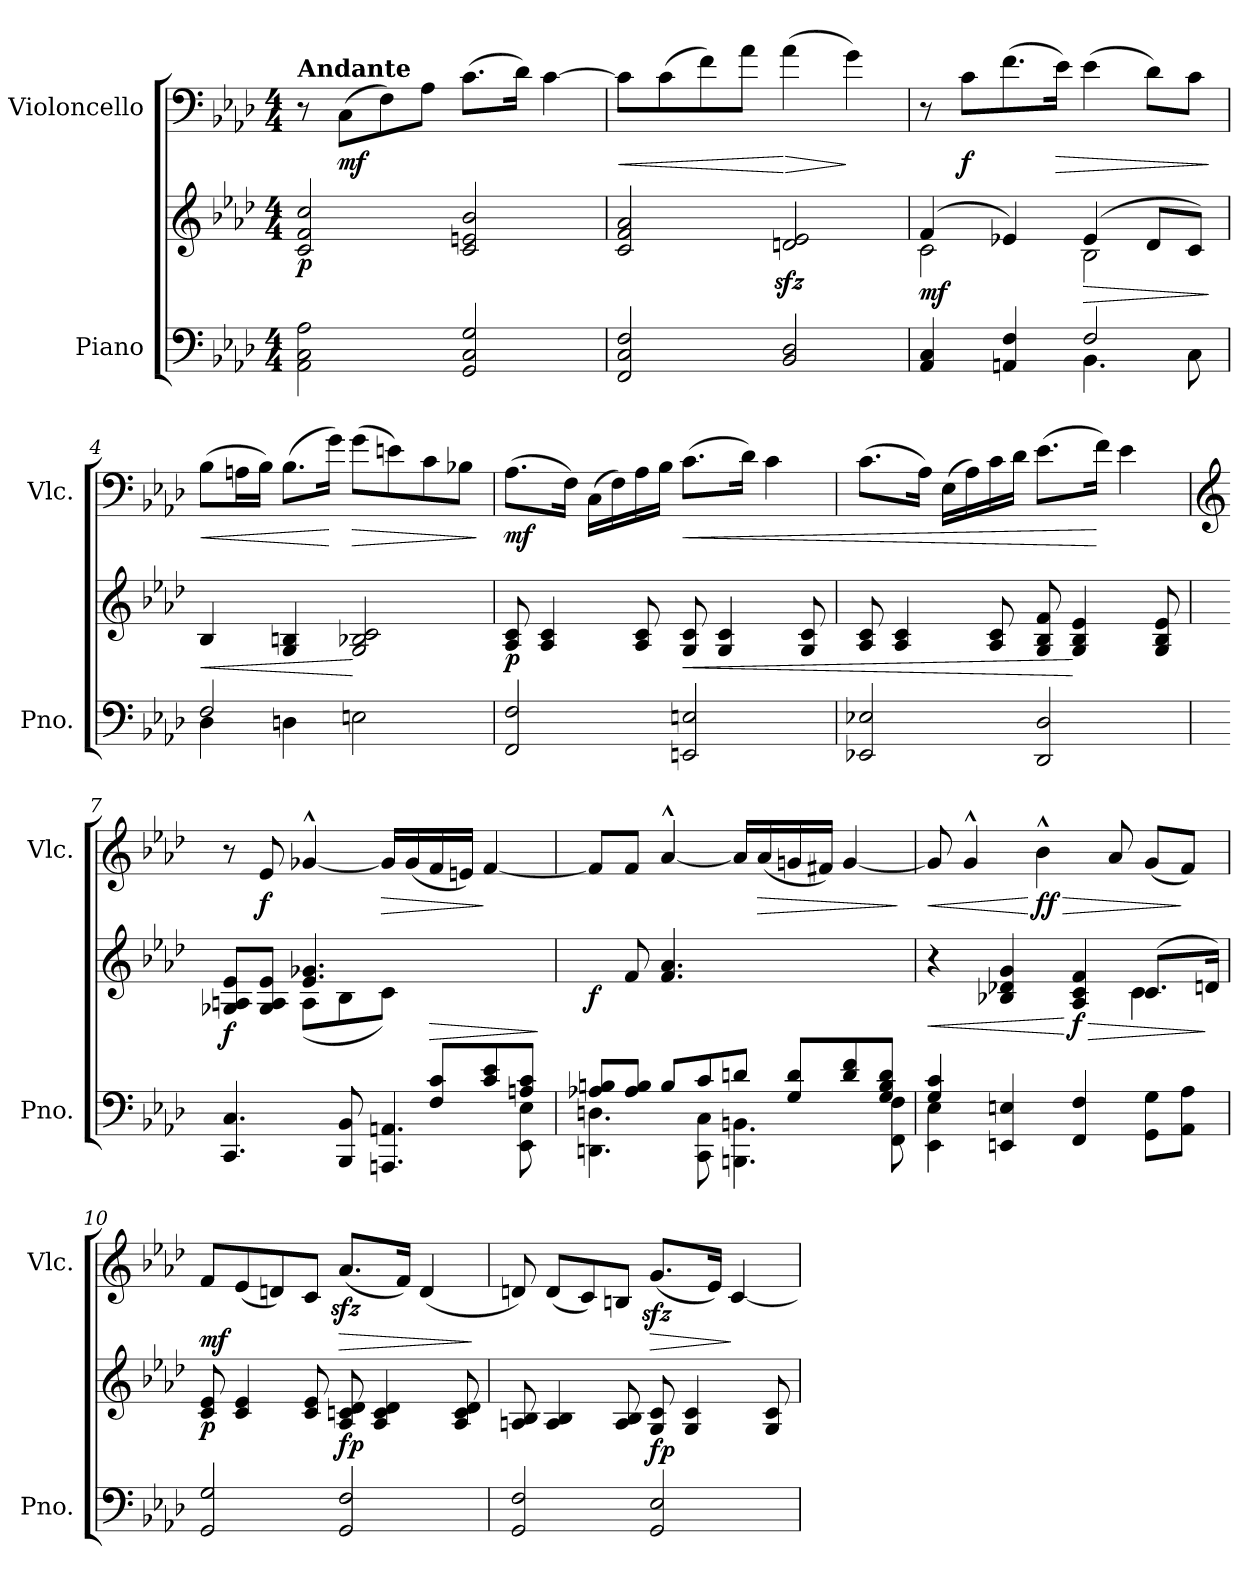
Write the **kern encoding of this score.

**kern	**kern	**dynam	**kern	**dynam
*part2	*part2	*part2	*part1	*part1
*staff3	*staff2	*staff2/3	*staff1	*staff1
*I"Piano	*	*	*I"Violoncello	*
*I'Pno.	*	*	*I'Vlc.	*
*	*	*	*stria5	*
*clefF4	*clefG2	*	*clefF4	*
*k[b-e-a-d-]	*k[b-e-a-d-]	*	*k[b-e-a-d-]	*
*M4/4	*M4/4	*	*M4/4	*
=1	=1	=1	=1	=1
!	!	!	!LO:TX:a:B:t=Andante	!
!	!	!LO:DY:b	!	!
2AA-\ 2C\ 2A-\	2c/ 2f/ 2cc/	p	8r	.
!	!	!	!	!LO:DY:b
.	.	.	(8C\L	mf
.	.	.	8F\)	.
.	.	.	8A-\J	.
2GG/ 2C/ 2G/	2c/ 2en/ 2b-/	.	(8.c\L	.
.	.	.	16d-\Jk)	.
.	.	.	[4c\	.
=2	=2	=2	=2	=2
!	!	!	!	!LO:HP:b
2FF/ 2C/ 2F/	2c/ 2f/ 2a-/	.	8c\L]	<
.	.	.	(8c\	.
.	.	.	8f\)	.
.	.	.	8a-\J	.
!	!	!	!	!LO:HP:n=1:b
2BB-/ 2D-/	2dn/zz< 2e-/zz<	.	(4a-\	[ >
.	.	.	4g\)	]
=3	=3	=3	=3	=3
*^	*^	*	*	*
!	!	!	!	!LO:DY:b	!	!
4AA-/ 4C/	2ryy	(4f/	2c\	mf	8r	.
!	!	!	!	!	!	!LO:DY:b
.	.	.	.	.	8c\L	f
4AAn/ 4F/	.	4e-X/)	.	.	(8.f\	.
!	!	!	!	!	!	!LO:HP:b
.	.	.	.	.	16e-\Jk)	>
!	!	!	!	!LO:HP:b	!	!
2F/	4.BB-\	(4e-/	2B-\	>	(4e-\	.
.	.	8d-/L	.	.	8d-\L)	.
.	8C\	8c/J)	.	.	8c\J	.
*v	*v	*	*	*	*	*
*	*v	*v	*	*	*
.	.	]	.	]
=4	=4	=4	=4	=4
*^	*	*	*	*
!	!	!	!LO:HP:b	!	!LO:HP:b
2F/	4D-\	4B-/	<	(8B-\L	<
.	.	.	.	16An\L	.
.	.	.	.	16B-\JJ)	.
.	4Dn\	4G/ 4Bn/	.	(8.B-\L	.
.	.	.	.	16g\Jk)	[
!	!	!	!	!	!LO:HP:b
2En\	2ryy	2G/ 2B-X/ 2c/	[	(8g\L	>
.	.	.	.	8en\)	.
.	.	.	.	8c\	.
.	.	.	.	8B-X\J	.
*v	*v	*	*	*	*
.	.	.	.	]
!!LO:LB:g=z
=5	=5	=5	=5	=5
!	!	!LO:DY:b	!	!LO:DY:b
2FF/ 2F/	8A-/ 8c/	p	(8.A-\L	mf
.	4A-/ 4c/	.	.	.
.	.	.	16F\Jk)	.
.	.	.	(16C\LL	.
.	.	.	16F\)	.
.	8A-/ 8c/	.	16A-\	.
.	.	.	16B-\JJ	.
!	!	!LO:HP:b	!	!LO:HP:b
2EEn/ 2En/	8G/ 8c/	<	(8.c\L	<
.	4G/ 4c/	.	.	.
.	.	.	16d-\Jk)	.
.	.	.	4c\	.
.	8G/ 8c/	.	.	.
=6	=6	=6	=6	=6
2EE-X/ 2E-X/	8A-/ 8c/	.	(8.c\L	.
.	4A-/ 4c/	.	.	.
.	.	.	16A-\Jk)	.
.	.	.	(16E-\LL	.
.	.	.	16A-\)	.
.	8A-/ 8c/	.	16c\	.
.	.	.	16d-\JJ	.
2DD-/ 2D-/	8G/ 8B-/ 8f/	.	(8.e-\L	.
.	4G/ 4B-/ 4e-/	[	.	.
.	.	.	16f\Jk)	[
.	.	.	4e-\	.
.	8G/ 8B-/ 8e-/	.	.	.
=7	=7	=7	=7	=7
*	*	*	*clefG2	*
*^	*^	*	*	*
!	!	!	!	!LO:DY:b	!	!
4.CC/ 4.C/	8ryy	8G-X/ 8An/ 8e-/L	8ryy	f	8r	.
!	!	!	!	!	!	!LO:DY:b
.	8ryy	8G-/ 8A/ 8e-/J	8ryy	.	8e-/	f
.	4ryy	4.e-/ 4.g-X/	(8A\L	.	[4g-X^^/	.
8BBB-/ 8BB-/	.	.	8B-\	.	.	.
!	!	!	!	!	!	!LO:HP:b
4.AAAn/ 4.AAn/	8ryy	.	8c\J)	.	16g-/LL]	>
.	.	.	.	.	(16g-/	.
!	!	!	!	!LO:HP:b	!	!
.	8F/ 8c/L	8ryy	8ryy	>	16f/	.
.	.	.	.	.	16en/JJ)	.
.	8c/ 8e-/	4ryy	4ryy	.	[4f/	]
8EE-\ 8E-\	8An/ 8c/J	.	.	.	.	.
*v	*v	*	*	*	*	*
*	*v	*v	*	*	*
.	.	]	.	.
!!LO:LB:g=z
=8	=8	=8	=8	=8
*^	*	*	*	*
!	!	!	!LO:DY:b	!	!LO:DY:b
!	!	!	!	!	!LO:DY:n=1:b
8A-X/ 8Bn/L	4.DDn\ 4.Dn\	8ryy	f	8f/L]	f other-dynamics
8A-/ 8B/J	.	8f	.	8f/J	.
8B/L	.	4.f/ 4.a-/	.	[4a-^^/	.
8c/	8CC\ 8C\	.	.	.	.
8dn/J	4.BBBn\ 4.BBn\	.	.	16a-/LL]	.
!	!	!	!	!	!LO:HP:b
.	.	.	.	(16a-/	>
8G/ 8d/L	.	8ryy	.	16gn/	.
.	.	.	.	16f#X/JJ)	.
8d/ 8f/	.	4ryy	.	[4g/	.
8G/ 8B/ 8d/J	8FF\ 8F\	.	.	.	.
*v	*v	*	*	*	*
.	.	.	.	]
=9	=9	=9	=9	=9
*^	*	*	*	*
!	!	!	!LO:HP:b	!	!LO:HP:b
*	*	*^	*	*	*
4EE-\ 4E-\	4G/ 4c/	4r	4ryy	<	8g/]	<
.	.	.	.	.	4g^^/	.
4EEn/ 4En/	4ryy	4B-X/ 4d-X/ 4g/	4ryy	.	.	.
!	!	!	!	!	!	!LO:HP:n=1:b
!	!	!	!	!	!	!LO:DY:n=1:b
.	.	.	.	.	4b-^^\	[ > ff
!	!	!	!	!LO:HP:n=1:b	!	!
!	!	!	!	!LO:DY:n=1:b	!	!
4FF/ 4F/	2ryy	4A-/ 4c/ 4f/	4ryy	[ > f	.	.
.	.	.	.	.	8a-/	.
!	!	!	!LO:N:head=solid	!	!	!
8GG\ 8G\L	.	(8.c/L	4c\	.	(8g/L	.
8AA-\ 8A-\J	.	.	.	.	8f/J)	]
.	.	16dn/Jk)	.	]	.	.
*v	*v	*	*	*	*	*
*	*v	*v	*	*	*
=10	=10	=10	=10	=10
!	!	!LO:DY:b	!	!LO:DY:b
2GG/ 2G/	8c/ 8e-/	p	8f/L	mf
.	4c/ 4e-/	.	(8e-/	.
.	.	.	8dn/)	.
.	8c/ 8e-/	.	8c/J	.
!	!	!LO:DY:b	!	!LO:HP:b
2GG/ 2F/	8A-/ 8cn/ 8d-/	fp	(8.a-zz</L	>
.	4A-/ 4c/ 4d-/	.	.	.
.	.	.	16f/Jk)	.
.	.	.	(4d/	.
.	8A-/ 8c/ 8d-/	.	.	.
.	.	.	.	]
!!LO:LB:g=z
=11	=11	=11	=11	=11
2GG/ 2F/	8An/ 8B-/	.	8dn/)	.
.	4A/ 4B-/	.	(8d/L	.
.	.	.	8c/)	.
.	8A/ 8B-/	.	8Bn/J	.
!	!	!LO:DY:b	!	!LO:HP:b
2GG/ 2E-/	8G/ 8c/	fp	(8.gzz</L	>
.	4G/ 4c/	.	.	.
.	.	.	16e-/Jk)	.
.	.	.	[4c/	]
.	8G/ 8c/	.	.	.
=	=	=	=	=
*-	*-	*-	*-	*-
